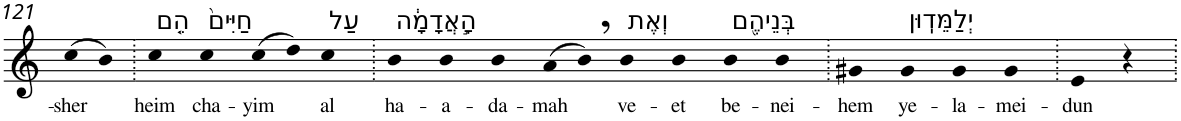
**kern	**text
*part1	*part1
*staff1	*staff1
*I"Piano	*
*I'Pno	*
!!LO:PB:g=z
*clefG2	*
*k[]	*
=121	=121
!	!LO:LY:b
(>8cc	-sher
8b)	.
=122.	=122.
!LO:TX:a:t=הֵ֤ם	!
!	!LO:LY:b
4cc	heim
!LO:TX:a:t=חַיִּים֙	!
!	!LO:LY:b
4cc	cha-
!	!LO:LY:b
(>8cc	-yim
8dd)	.
!LO:TX:a:t=עַל	!
!	!LO:LY:b
4cc	al
=123.	=123.
!LO:TX:a:t=הָ֣אֲדָמָ֔ה	!
!	!LO:LY:b
4b	ha-
!	!LO:LY:b
4b	-a-
!	!LO:LY:b
4b	-da-
!	!LO:LY:b
(>8a	-mah
8b,)	.
!LO:TX:a:t=וְאֶת	!
!	!LO:LY:b
4b	ve-
!	!LO:LY:b
4b	-et
!LO:TX:a:t=בְּנֵיהֶ֖ם	!
!	!LO:LY:b
4b	be-
!	!LO:LY:b
4b	-nei-
=124.	=124.
!	!LO:LY:b
4g#X	-hem
!LO:TX:a:t=יְלַמֵּדֽוּן	!
!	!LO:LY:b
4g#	ye-
!	!LO:LY:b
4g#	-la-
!	!LO:LY:b
4g#	-mei-
=125.	=125.
!	!LO:LY:b
4e	-dun
4r	.
=.	=.
*-	*-
